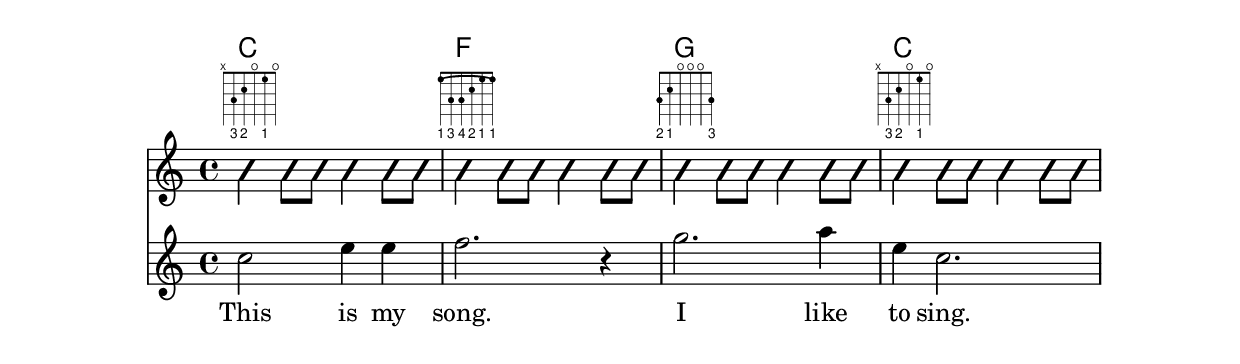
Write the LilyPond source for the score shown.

%% DO NOT EDIT this file manually; it is automatically
%% generated from LSR http://lsr.dsi.unimi.it
%% Make any changes in LSR itself, or in Documentation/snippets/new/ ,
%% and then run scripts/auxiliar/makelsr.py
%%
%% This file is in the public domain.
\version "2.12.2"

\header {
  lsrtags = "rhythms, fretted-strings"

%% Translation of GIT committish: 91eeed36c877fe625d957437d22081721c8c6345
  texidoces = "
Para la música de guitarra, es posible mostrar los ritmos de rasgueo,
además de las notas de la melodía, acordes y diagramas de posiciones.

"
  doctitlees = "Ritmos rasgueados de guitarra"


%% Translation of GIT committish: 0a868be38a775ecb1ef935b079000cebbc64de40
  texidocde = "
In Gitarrennotation kann neben Melodie, Akkordbezeichnungen und
Bunddiagrammen auch der Schlagrhythmus angegeben werden.

"
  doctitlede = "Schlagrhythmus für Gitarren"



%% Translation of GIT committish: 015b8e65e5e9a74cea1618b597402b5b74f89b89
  texidocfr = "
En matière de notation pour guitare, il arrive que soient indiqués les
@qq{coups de gratte} en plus de la mélodie, grilles d'accords et
diagrammes de tablature.

"
  doctitlefr = "Rythmique et guitare"

  texidoc = "
For guitar music, it is possible to show strum rhythms, along with
melody notes, chord names and fret diagrams.

"
  doctitle = "Guitar strum rhythms"
} % begin verbatim

\include "predefined-guitar-fretboards.ly"
<<
  \new ChordNames {
    \chordmode {
      c1 | f | g | c
    }
  }
  \new FretBoards {
    \chordmode {
      c1 | f | g | c
    }
  }
  \new Voice \with {
    \consists "Pitch_squash_engraver"
  } {
    \relative c'' {
      \improvisationOn
      c4 c8 c c4 c8 c
      f4 f8 f f4 f8 f
      g4 g8 g g4 g8 g
      c4 c8 c c4 c8 c
    }
  }
  \new Voice = "melody" {
    \relative c'' {
      c2 e4 e4
      f2. r4
      g2. a4
      e4 c2.
    }
  }
  \new Lyrics {
    \lyricsto "melody" {
      This is my song.
      I like to sing.
    }
  }
>>

